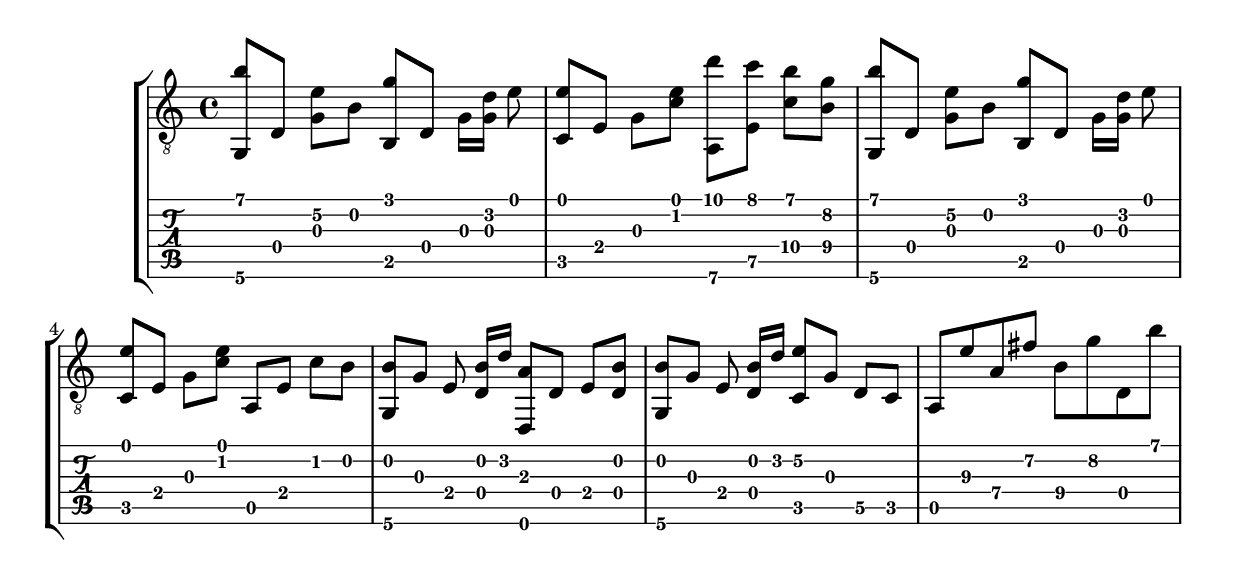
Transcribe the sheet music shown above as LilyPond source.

\version "2.18.0"

gtr = \relative c' {
	% Settings
	\set TabStaff.restrainOpenStrings = ##t
	\override StringNumber #'transparent = ##t
	
	% Notes

	<g, b''>8 [ d'] <g e'\2> [ b] <g' b,,> [ d,] g16 [ <g d'>] e'8 |

	<c, e'>8 [ e] g [ <c e>] <a,\6 d''> [ <e' c''>] <c'\4 b'> [ <b\4 g'>] |

	<g, b''>8 [ d'] <g e'\2> [ b] <g' b,,> [ d,] g16 [ <g d'>] e'8 |
	
	<c, e'> [ e] g [ <c e>] a, [ e'] c' [ b] |

	<g, b'> [ g'] e <d b'>16 [ d'] <d,, a''>8  [ d'] e [ <d b'>] |

	<g, b'> [ g'] e <d b'>16 [ d'] <c, e'\2>8 [ g'] d\5 [ c] |

	a e''\3 a,\4 fis'\2 b,\4 g'\2 d, b'' |

}

\score { \new StaffGroup  <<
  \new Staff  { \clef "treble_8" << \gtr >> }
  \new TabStaff \with { stringTunings = #guitar-drop-d-tuning } \gtr
>> }
